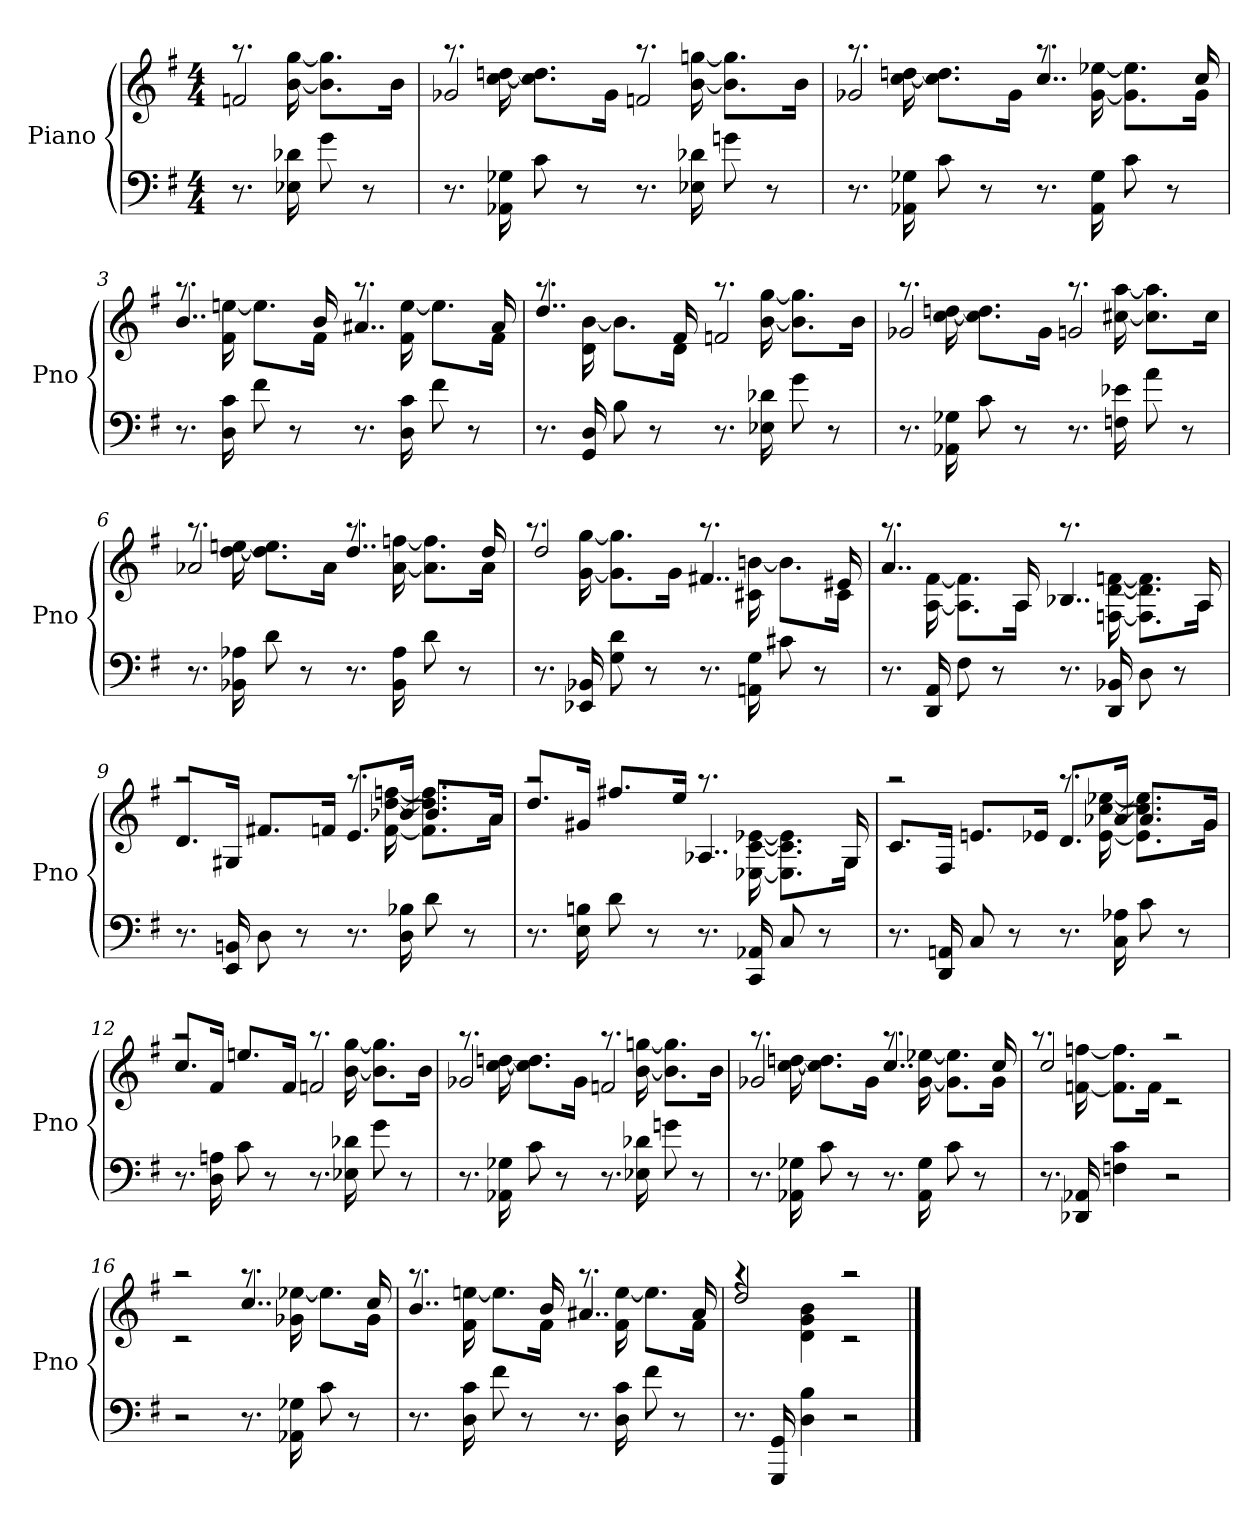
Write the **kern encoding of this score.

**kern	**kern
*part1	*part1
*staff2	*staff1
*I"Piano	*
*I'Pno	*
*clefF4	*clefG2
*k[f#]	*k[f#]
*G:	*G:
*M4/4	*M4/4
=	=
*	*^
8.r	2fn	8.raa
16E-X 16d-X	.	[16b [16gg
8g	.	8.b] 8.gg]L
8r	.	.
.	.	16bJk
=1	=1	=1
8.r	2g-X	8.raa
16AA-X 16G-X	.	[16cc [16ddn
8c	.	8.cc] 8.dd]L
8r	.	.
.	.	16g-Jk
8.r	2fn	8.raa
16E-X 16d-X	.	[16b [16ggn
8gn	.	8.b] 8.gg]L
8r	.	.
.	.	16bJk
=2	=2	=2
8.r	2g-X	8.raa
16AA-X 16G-X	.	[16cc [16ddn
8c	.	8.cc] 8.dd]L
8r	.	.
.	.	16g-Jk
8.r	4..cc	8.raa
16AA- 16G-	.	[16g- [16ee-X
8c	.	8.g-] 8.ee-]L
8r	.	.
.	16cc	16g-Jk
=3	=3	=3
8.r	4..b	8.raa
16D 16c	.	16f# [16een
8f#	.	8.eeL]
8r	.	.
.	16b	16f#Jk
8.r	4..a#X	8.raa
16D 16c	.	16f# [16ee
8f#	.	8.eeL]
8r	.	.
.	16a#	16f#Jk
=4	=4	=4
8.r	4..dd	8.raa
16GG 16D	.	16d [16b
8B	.	8.bL]
8r	.	.
.	16f#	16dJk
8.r	2fn	8.raa
16E-X 16d-X	.	[16b [16gg
8g	.	8.b] 8.gg]L
8r	.	.
.	.	16bJk
=5	=5	=5
8.r	2g-X	8.raa
16AA-X 16G-X	.	[16cc [16ddn
8c	.	8.cc] 8.dd]L
8r	.	.
.	.	16g-Jk
8.r	2gn	8.raa
16Fn 16e-X	.	[16cc#X [16aa
8a	.	8.cc#] 8.aa]L
8r	.	.
.	.	16cc#Jk
=6	=6	=6
8.r	2a-X	8.raa
16BB-X 16A-X	.	[16dd [16een
8d	.	8.dd] 8.ee]L
8r	.	.
.	.	16a-Jk
8.r	4..dd	8.raa
16BB- 16A-	.	[16a- [16ffn
8d	.	8.a-] 8.ff]L
8r	.	.
.	16dd	16a-Jk
=7	=7	=7
8.r	2dd	8.raa
16EE-X 16BB-X	.	[16g [16gg
8G 8d	.	8.g] 8.gg]L
8r	.	.
.	.	16gJk
8.r	4..f#X	8.raa
16AAn 16G	.	16c#X [16bn
8c#X	.	8.bL]
8r	.	.
.	16e#X	16c#Jk
=8	=8	=8
8.r	4..a	8.raa
16DD 16AA	.	[16A [16f#
8F#	.	8.A] 8.f#]L
8r	.	.
.	16A	16AJk
8.r	4..B-X	8.raa
16DD 16BB-X	.	[16Fn [16d [16fn
8D	.	8.F] 8.d] 8.f]L
8r	.	.
.	16A	16AJk
=9	=9	=9
8.r	8.dL	2raa
16EE 16BBn	16G#XJk	.
8D	8.f#XL	.
8r	.	.
.	16fnJk	.
8.r	8.eL	8.raa
16D 16B-X	[16b-XJk	[16f [16dd [16ffn
8d	8.b-L]	8.f] 8.dd] 8.ff]L
8r	.	.
.	16aJk	16aJk
=10	=10	=10
8.r	8.ddL	2raa
16E 16Bn	16g#XJk	.
8d	8.ff#XL	.
8r	.	.
.	16eeJk	.
8.r	4..A-X	8.raa
16CC 16AA-X	.	[16E-X [16c [16e-X
8C	.	8.E-] 8.c] 8.e-]L
8r	.	.
.	16G	16GJk
=11	=11	=11
8.r	8.cL	2raa
16DD 16AAn	16F#Jk	.
8C	8.enL	.
8r	.	.
.	16e-XJk	.
8.r	8.dL	8.raa
16C 16A-X	[16a-XJk	[16e- [16cc [16ee-X
8c	8.a-L]	8.e-] 8.cc] 8.ee-]L
8r	.	.
.	16gJk	16gJk
=12	=12	=12
8.r	8.ccL	2raa
16D 16An	16f#Jk	.
8c	8.eenL	.
8r	.	.
.	16f#Jk	.
8.r	2fn	8.raa
16E-X 16d-X	.	[16b [16gg
8g	.	8.b] 8.gg]L
8r	.	.
.	.	16bJk
=13	=13	=13
8.r	2g-X	8.raa
16AA-X 16G-X	.	[16cc [16ddn
8c	.	8.cc] 8.dd]L
8r	.	.
.	.	16g-Jk
8.r	2fn	8.raa
16E-X 16d-X	.	[16b [16ggn
8gn	.	8.b] 8.gg]L
8r	.	.
.	.	16bJk
=14	=14	=14
8.r	2g-X	8.raa
16AA-X 16G-X	.	[16cc [16ddn
8c	.	8.cc] 8.dd]L
8r	.	.
.	.	16g-Jk
8.r	4..cc	8.raa
16AA- 16G-	.	[16g- [16ee-X
8c	.	8.g-] 8.ee-]L
8r	.	.
.	16cc	16g-Jk
=15	=15	=15
8.r	2cc	8.raa
16DD-X 16AA-X	.	[16fn [16ffn
4Fn 4c	.	8.f] 8.ff]L
.	.	16fJk
2r	2rc	2raa
=16	=16	=16
2r	2rc	2raa
8.r	4..cc	8.raa
16AA-X 16G-X	.	16g-X [16ee-X
8c	.	8.ee-L]
8r	.	.
.	16cc	16g-Jk
=17	=17	=17
8.r	4..b	8.raa
16D 16c	.	16f# [16een
8f#	.	8.eeL]
8r	.	.
.	16b	16f#Jk
8.r	4..a#X	8.raa
16D 16c	.	16f# [16ee
8f#	.	8.eeL]
8r	.	.
.	16a#	16f#Jk
=18	=18	=18
8.r	2dd	4raa
16GGG 16GG	.	.
4D 4B	.	4d 4g 4b
2r	2rc	2raa
*	*v	*v
==	==
*-	*-
